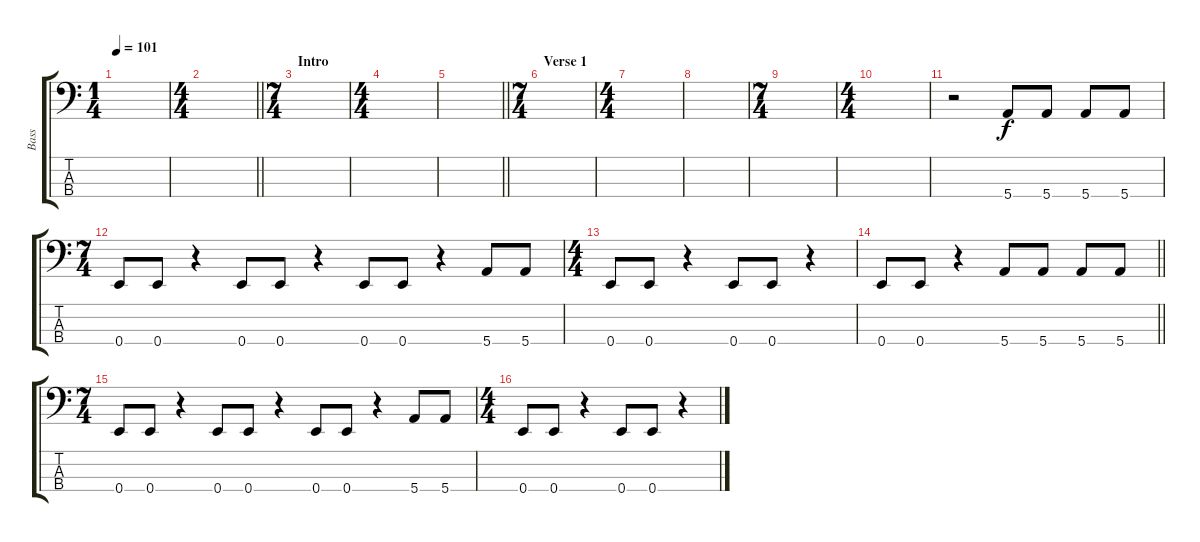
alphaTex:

\track ("Bass" "Bass") {instrument electricbassfinger}
\staff {score tabs}
\tuning (G2 D2 A1 E1) {hide}
\ts (1 4)
\tempo 101
\clef f4
\ks c
|
\ts (4 4)
\barLineRight lightlight
|
\ts (7 4)
\section ("" "Intro")
|
\ts (4 4)
|
\barLineRight lightlight
|
\ts (7 4)
\section ("" "Verse 1")
|
\ts (4 4)
|
|
\ts (7 4)
|
\ts (4 4)
|
r.2 5.4.8 5.4.8 5.4.8 5.4.8 |
\ts (7 4)
0.4.8 0.4.8 r.4 0.4.8 0.4.8 r.4 0.4.8 0.4.8 r.4 5.4.8 5.4.8 |
\ts (4 4)
0.4.8 0.4.8 r.4 0.4.8 0.4.8 r.4 |
\barLineRight lightlight
0.4.8 0.4.8 r.4 5.4.8 5.4.8 5.4.8 5.4.8 |
\ts (7 4)
0.4.8 0.4.8 r.4 0.4.8 0.4.8 r.4 0.4.8 0.4.8 r.4 5.4.8 5.4.8 |
\ts (4 4)
0.4.8 0.4.8 r.4 0.4.8 0.4.8 r.4
